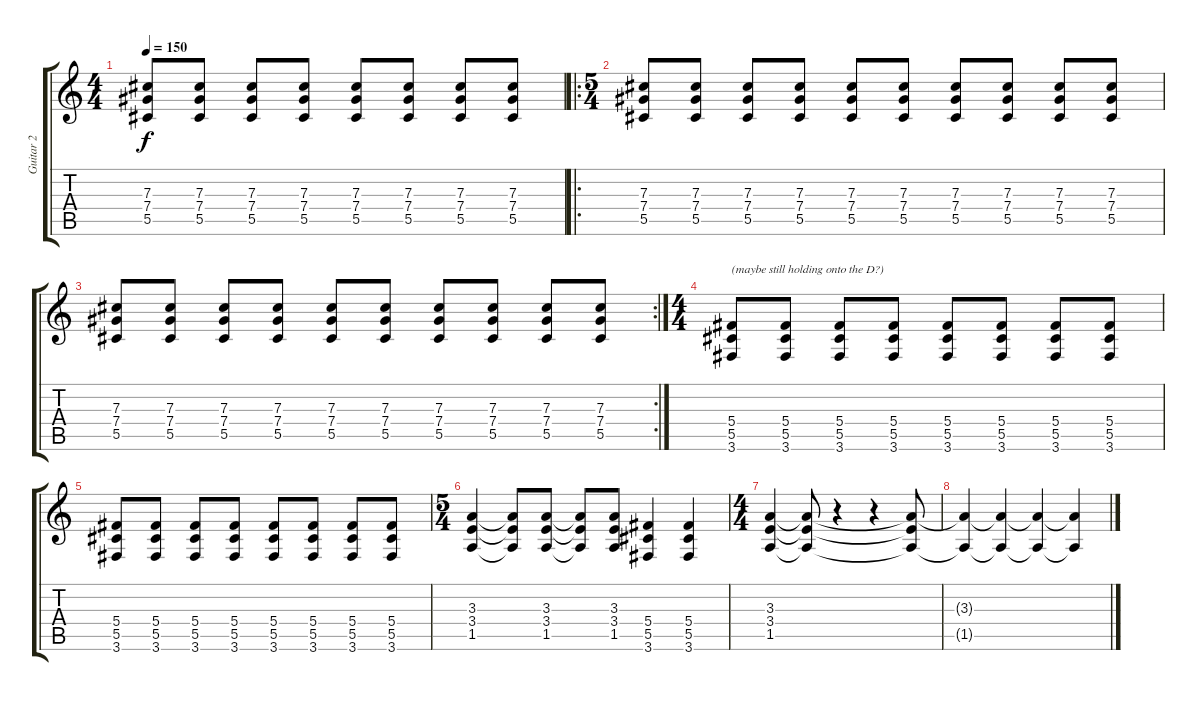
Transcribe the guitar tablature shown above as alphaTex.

\track ("Guitar 2" "Guitar 2") {instrument distortionguitar}
\staff {score tabs}
\tuning (Eb4 Bb3 Gb3 Db3 Ab2 Eb2) {hide}
\ts (4 4)
\tempo 150
\clef g2
\ks c
(7.3 7.4 5.5).8{dy f} (7.3 7.4 5.5).8 (7.3 7.4 5.5).8 (7.3 7.4 5.5).8 (7.3 7.4 5.5).8 (7.3 7.4 5.5).8 (7.3 7.4 5.5).8 (7.3 7.4 5.5).8 |
\ro
\ts (5 4)
(7.3 7.4 5.5).8 (7.3 7.4 5.5).8 (7.3 7.4 5.5).8 (7.3 7.4 5.5).8 (7.3 7.4 5.5).8 (7.3 7.4 5.5).8 (7.3 7.4 5.5).8 (7.3 7.4 5.5).8 (7.3 7.4 5.5).8 (7.3 7.4 5.5).8 |
\rc 2
(7.3 7.4 5.5).8 (7.3 7.4 5.5).8 (7.3 7.4 5.5).8 (7.3 7.4 5.5).8 (7.3 7.4 5.5).8 (7.3 7.4 5.5).8 (7.3 7.4 5.5).8 (7.3 7.4 5.5).8 (7.3 7.4 5.5).8 (7.3 7.4 5.5).8 |
\ts (4 4)
(5.4 5.5 3.6).8{txt "(maybe still holding onto the D?)"} (5.4 5.5 3.6).8 (5.4 5.5 3.6).8 (5.4 5.5 3.6).8 (5.4 5.5 3.6).8 (5.4 5.5 3.6).8 (5.4 5.5 3.6).8 (5.4 5.5 3.6).8 |
(5.4 5.5 3.6).8 (5.4 5.5 3.6).8 (5.4 5.5 3.6).8 (5.4 5.5 3.6).8 (5.4 5.5 3.6).8 (5.4 5.5 3.6).8 (5.4 5.5 3.6).8 (5.4 5.5 3.6).8 |
\ts (5 4)
(3.3 3.4 1.5).4 (3.3{t} 3.4{t} 1.5{t}).8 (3.3 3.4 1.5).8 (3.3{t} 3.4{t} 1.5{t}).8 (3.3 3.4 1.5).8 (5.4 5.5 3.6).4 (5.4 5.5 3.6).4 |
\ts (4 4)
(3.3 3.4 1.5).4 (3.3{t} 3.4{t} 1.5{t}).8 r.4 r.4 (3.3{t} 3.4{t} 1.5{t}).8 |
(3.3{t} 1.5{t}).4 (3.3{t} 1.5{t}).4 (3.3{t} 1.5{t}).4 (3.3{t} 1.5{t}).4
